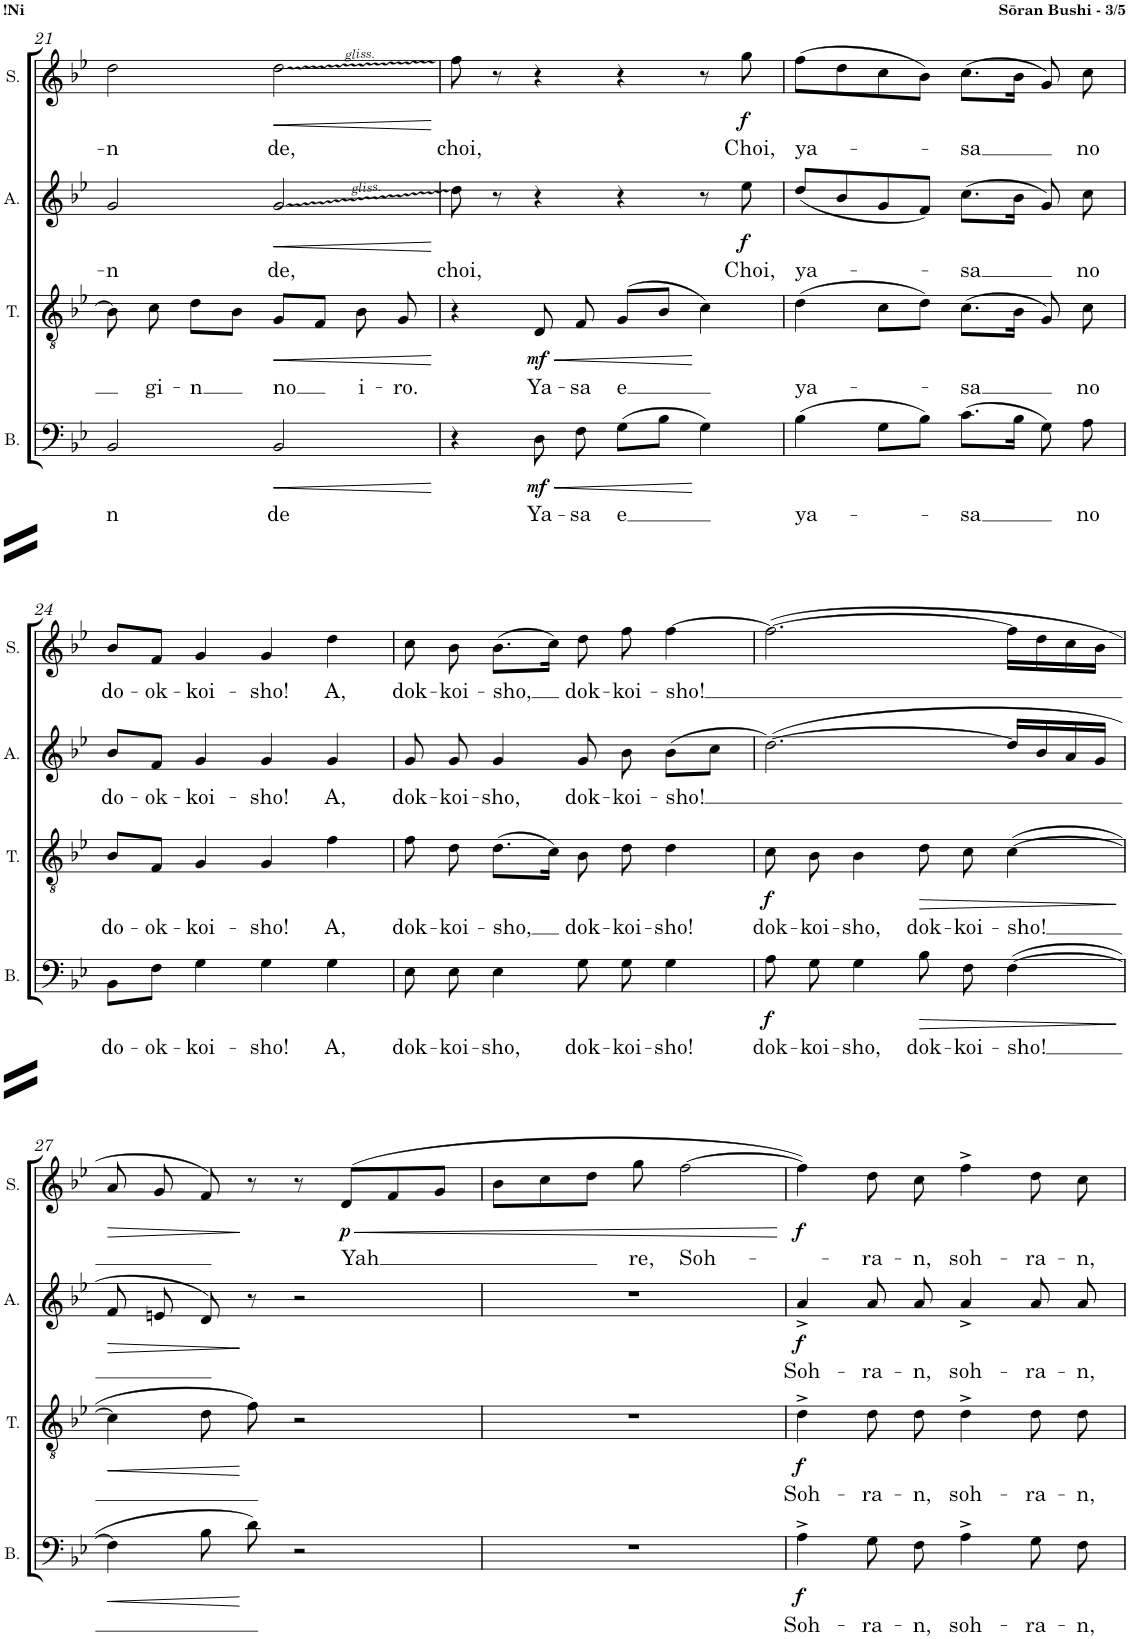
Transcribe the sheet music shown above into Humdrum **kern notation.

**kern	**text	**dynam	**kern	**text	**dynam	**kern	**text	**dynam	**kern	**text	**dynam
*part4	*part4	*part4	*part3	*part3	*part3	*part2	*part2	*part2	*part1	*part1	*part1
*staff4	*staff4	*staff4	*staff3	*staff3	*staff3	*staff2	*staff2	*staff2	*staff1	*staff1	*staff1
*I"Bass	*	*	*I"Tenor	*	*	*I"Alto	*	*	*I"Soprano	*	*
*I'B.	*	*	*I'T.	*	*	*I'A.	*	*	*I'S.	*	*
!!LO:PB:g=z
*clefF4	*	*	*clefGv2	*	*	*clefG2	*	*	*clefG2	*	*
*k[b-e-]	*	*	*k[b-e-]	*	*	*k[b-e-]	*	*	*k[b-e-]	*	*
*M4/4	*	*	*M4/4	*	*	*M4/4	*	*	*M4/4	*	*
=21	=21	=21	=21	=21	=21	=21	=21	=21	=21	=21	=21
!	!LO:LY:b	!	!	!	!	!	!LO:LY:b	!	!	!LO:LY:b	!
2BB-/	-n	.	8B-\]	.	.	2g/	-n	.	2dd\	-n	.
!	!	!	!	!LO:LY:b	!	!	!	!	!	!	!
.	.	.	8c\	gi-	.	.	.	.	.	.	.
!	!	!	!	!LO:LY:b	!	!	!	!	!	!	!
.	.	.	8d\L	-n	.	.	.	.	.	.	.
.	.	.	8B-\J	.	.	.	.	.	.	.	.
!	!LO:LY:b	!LO:HP:b	!	!LO:LY:b	!LO:HP:b	!	!LO:LY:b	!LO:HP:b	!	!LO:LY:b	!LO:HP:b
2BB-/	de	<	8G/L	no	<	2g/	de,	<	2dd\	de,	<
.	.	.	8F/J	.	.	.	.	.	.	.	.
!	!	!	!	!LO:LY:b	!	!	!	!	!	!	!
.	.	.	8B-\	i-	.	.	.	.	.	.	.
!	!	!	!	!LO:LY:b	!	!	!	!	!	!	!
.	.	.	8G/	-ro.	.	.	.	.	.	.	.
.	.	[	.	.	[	.	.	[	.	.	[
=22	=22	=22	=22	=22	=22	=22	=22	=22	=22	=22	=22
!	!	!	!	!	!	!	!LO:LY:b	!	!	!LO:LY:b	!
4r	.	.	4r	.	.	8dd\	choi,	.	8ff\	choi,	.
.	.	.	.	.	.	8r	.	.	8r	.	.
!	!LO:LY:b	!LO:HP:b	!	!LO:LY:b	!LO:HP:b	!	!	!	!	!	!
!	!	!LO:DY:n=1:b	!	!	!LO:DY:n=1:b	!	!	!	!	!	!
8D\	Ya-	< mf	8D/	Ya-	< mf	4r	.	.	4r	.	.
!	!LO:LY:b	!	!	!LO:LY:b	!	!	!	!	!	!	!
8F\	-sa	.	8F/	-sa	.	.	.	.	.	.	.
!	!LO:LY:b	!	!	!LO:LY:b	!	!	!	!	!	!	!
(8G\L	e	.	(8G/L	e	.	4r	.	.	4r	.	.
8B-\J	.	.	8B-/J	.	.	.	.	.	.	.	.
4G\)	.	[	4c\)	.	[	8r	.	.	8r	.	.
!	!	!	!	!	!	!	!LO:LY:b	!LO:DY:b	!	!LO:LY:b	!LO:DY:b
.	.	.	.	.	.	8ee-\	Choi,	f	8gg\	Choi,	f
=23	=23	=23	=23	=23	=23	=23	=23	=23	=23	=23	=23
!	!LO:LY:b	!	!	!LO:LY:b	!	!	!LO:LY:b	!	!	!LO:LY:b	!
(4B-\	ya-	.	(4d\	ya-	.	(8dd/L	ya-	.	(8ff\L	ya-	.
.	.	.	.	.	.	8b-/	.	.	8dd\	.	.
8G\L	.	.	8c\L	.	.	8g/	.	.	8cc\	.	.
8B-\J)	.	.	8d\J)	.	.	8f/J)	.	.	8b-\J)	.	.
!	!LO:LY:b	!	!	!LO:LY:b	!	!	!LO:LY:b	!	!	!LO:LY:b	!
(8.c\L	-sa	.	(8.c\L	-sa	.	(8.cc\L	-sa	.	(8.cc\L	-sa	.
16B-\Jk	.	.	16B-\Jk	.	.	16b-\Jk	.	.	16b-\Jk	.	.
8G\)	.	.	8G/)	.	.	8g/)	.	.	8g/)	.	.
!	!LO:LY:b	!	!	!LO:LY:b	!	!	!LO:LY:b	!	!	!LO:LY:b	!
8A\	no	.	8c\	no	.	8cc\	no	.	8cc\	no	.
!!LO:LB:g=z
=24	=24	=24	=24	=24	=24	=24	=24	=24	=24	=24	=24
!	!LO:LY:b	!	!	!LO:LY:b	!	!	!LO:LY:b	!	!	!LO:LY:b	!
8BB-\L	do-	.	8B-/L	do-	.	8b-/L	do-	.	8b-/L	do-	.
!	!LO:LY:b	!	!	!LO:LY:b	!	!	!LO:LY:b	!	!	!LO:LY:b	!
8F\J	-ok-	.	8F/J	-ok-	.	8f/J	-ok-	.	8f/J	-ok-	.
!	!LO:LY:b	!	!	!LO:LY:b	!	!	!LO:LY:b	!	!	!LO:LY:b	!
4G\	-koi-	.	4G/	-koi-	.	4g/	-koi-	.	4g/	-koi-	.
!	!LO:LY:b	!	!	!LO:LY:b	!	!	!LO:LY:b	!	!	!LO:LY:b	!
4G\	-sho!	.	4G/	-sho!	.	4g/	-sho!	.	4g/	-sho!	.
!	!LO:LY:b	!	!	!LO:LY:b	!	!	!LO:LY:b	!	!	!LO:LY:b	!
4G\	A,	.	4f\	A,	.	4g/	A,	.	4dd\	A,	.
=25	=25	=25	=25	=25	=25	=25	=25	=25	=25	=25	=25
!	!LO:LY:b	!	!	!LO:LY:b	!	!	!LO:LY:b	!	!	!LO:LY:b	!
8E-\	dok-	.	8f\	dok-	.	8g/	dok-	.	8cc\	dok-	.
!	!LO:LY:b	!	!	!LO:LY:b	!	!	!LO:LY:b	!	!	!LO:LY:b	!
8E-\	-koi-	.	8d\	-koi-	.	8g/	-koi-	.	8b-\	-koi-	.
!	!LO:LY:b	!	!	!LO:LY:b	!	!	!LO:LY:b	!	!	!LO:LY:b	!
4E-\	-sho,	.	(8.d\L	-sho,	.	4g/	-sho,	.	(8.b-\L	-sho,	.
.	.	.	16c\Jk)	.	.	.	.	.	16cc\Jk)	.	.
!	!LO:LY:b	!	!	!LO:LY:b	!	!	!LO:LY:b	!	!	!LO:LY:b	!
8G\	dok-	.	8B-\	dok-	.	8g/	dok-	.	8dd\	dok-	.
!	!LO:LY:b	!	!	!LO:LY:b	!	!	!LO:LY:b	!	!	!LO:LY:b	!
8G\	-koi-	.	8d\	-koi-	.	8b-\	-koi-	.	8ff\	-koi-	.
!	!LO:LY:b	!	!	!LO:LY:b	!	!	!LO:LY:b	!	!	!LO:LY:b	!
4G\	-sho!	.	4d\	-sho!	.	(8b-\L	-sho!	.	[4ff\	-sho!	.
.	.	.	.	.	.	8cc\J	.	.	.	.	.
=26	=26	=26	=26	=26	=26	=26	=26	=26	=26	=26	=26
!	!LO:LY:b	!LO:DY:b	!	!LO:LY:b	!LO:DY:b	!	!	!	!	!	!
8A\	dok-	f	8c\	dok-	f	([2.dd\)	.	.	(2.ff\_	.	.
!	!LO:LY:b	!	!	!LO:LY:b	!	!	!	!	!	!	!
8G\	-koi-	.	8B-\	-koi-	.	.	.	.	.	.	.
!	!LO:LY:b	!	!	!LO:LY:b	!	!	!	!	!	!	!
4G\	-sho,	.	4B-\	-sho,	.	.	.	.	.	.	.
!	!LO:LY:b	!LO:HP:b	!	!LO:LY:b	!LO:HP:b	!	!	!	!	!	!
8B-\	dok-	>	8d\	dok-	>	.	.	.	.	.	.
!	!LO:LY:b	!	!	!LO:LY:b	!	!	!	!	!	!	!
8F\	-koi-	.	8c\	-koi-	.	.	.	.	.	.	.
!	!LO:LY:b	!	!	!LO:LY:b	!	!	!	!	!	!	!
([4F\	-sho!	.	([4c\	-sho!	.	16dd/LL]	.	.	16ff\LL]	.	.
.	.	.	.	.	.	16b-/	.	.	16dd\	.	.
.	.	.	.	.	.	16a/	.	.	16cc\	.	.
.	.	.	.	.	.	16g/JJ	.	.	16b-\JJ	.	.
.	.	]	.	.	]	.	.	.	.	.	.
!!LO:LB:g=z
=27	=27	=27	=27	=27	=27	=27	=27	=27	=27	=27	=27
!	!	!LO:HP:b	!	!	!LO:HP:b	!	!	!LO:HP:b	!	!	!LO:HP:b
4F\]	.	<	4c\]	.	<	8f/	.	>	8a/	.	>
.	.	.	.	.	.	8en/	.	.	8g/	.	.
8B-\	.	.	8d\	.	.	8d/)	.	.	8f/)	.	.
8d\)	.	[	8f\)	.	[	8r	.	]	8r	.	]
2r	.	.	2r	.	.	2r	.	.	8r	.	.
!	!	!	!	!	!	!	!	!	!	!LO:LY:b	!LO:HP:b
!	!	!	!	!	!	!	!	!	!	!	!LO:DY:n=1:b
.	.	.	.	.	.	.	.	.	(8d/L	Yah	< p
.	.	.	.	.	.	.	.	.	8f/	.	.
.	.	.	.	.	.	.	.	.	8g/J	.	.
=28	=28	=28	=28	=28	=28	=28	=28	=28	=28	=28	=28
1r	.	.	1r	.	.	1r	.	.	8b-\L	.	.
.	.	.	.	.	.	.	.	.	8cc\	.	.
.	.	.	.	.	.	.	.	.	8dd\J	.	.
!	!	!	!	!	!	!	!	!	!	!LO:LY:b	!
.	.	.	.	.	.	.	.	.	8gg\	re,	.
!	!	!	!	!	!	!	!	!	!	!LO:LY:b	!
.	.	.	.	.	.	.	.	.	[2ff\	Soh-	.
.	.	.	.	.	.	.	.	.	.	.	[
=29	=29	=29	=29	=29	=29	=29	=29	=29	=29	=29	=29
!	!LO:LY:b	!LO:DY:b	!	!LO:LY:b	!LO:DY:b	!	!LO:LY:b	!LO:DY:b	!	!	!LO:DY:b
4A^\	Soh-	f	4d^\	Soh-	f	4a^/	Soh-	f	4ff\])	.	f
!	!LO:LY:b	!	!	!LO:LY:b	!	!	!LO:LY:b	!	!	!LO:LY:b	!
8G\	-ra-	.	8d\	-ra-	.	8a/	-ra-	.	8dd\	-ra-	.
!	!LO:LY:b	!	!	!LO:LY:b	!	!	!LO:LY:b	!	!	!LO:LY:b	!
8F\	-n,	.	8d\	-n,	.	8a/	-n,	.	8cc\	-n,	.
!	!LO:LY:b	!	!	!LO:LY:b	!	!	!LO:LY:b	!	!	!LO:LY:b	!
4A^\	soh-	.	4d^\	soh-	.	4a^/	soh-	.	4ff^\	soh-	.
!	!LO:LY:b	!	!	!LO:LY:b	!	!	!LO:LY:b	!	!	!LO:LY:b	!
8G\	-ra-	.	8d\	-ra-	.	8a/	-ra-	.	8dd\	-ra-	.
!	!LO:LY:b	!	!	!LO:LY:b	!	!	!LO:LY:b	!	!	!LO:LY:b	!
8F\	-n,	.	8d\	-n,	.	8a/	-n,	.	8cc\	-n,	.
=	=	=	=	=	=	=	=	=	=	=	=
*-	*-	*-	*-	*-	*-	*-	*-	*-	*-	*-	*-
